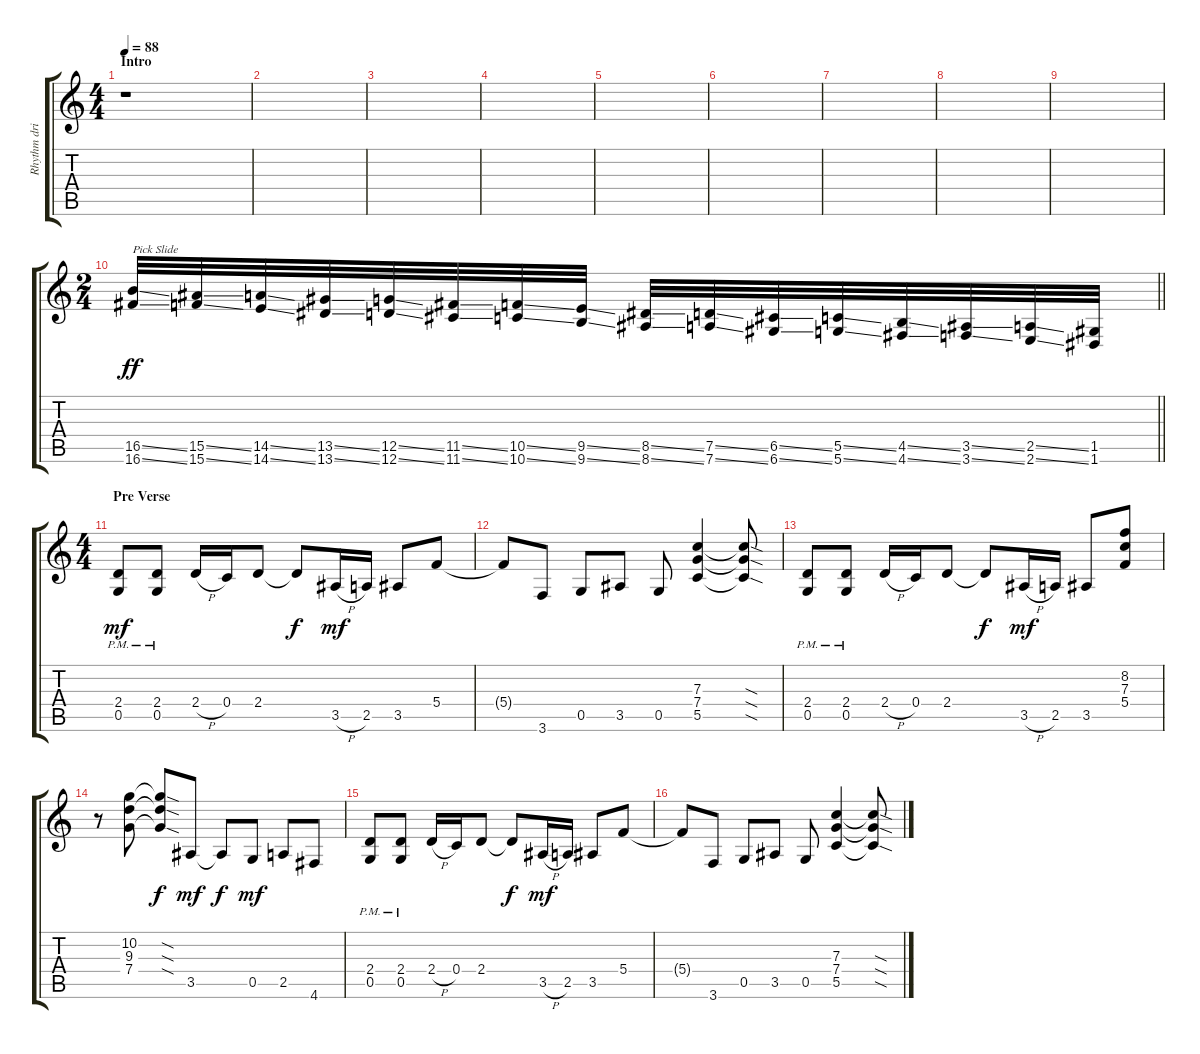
\track ("Rhythm drive 1" "Rhythm dri") {instrument distortionguitar}
\staff {score tabs}
\tuning (D4 A3 F3 C3 G2 D2) {hide}
\ts (4 4)
\section ("" "Intro")
\tempo 88
\clef g2
\ks c
r.1{dy ff instrument distortionguitar} |
|
|
|
|
|
|
|
|
\ts (2 4)
\barLineRight lightlight
(16.5{ss} 16.6{ss}).32{txt "Pick Slide"} (15.5{ss} 15.6{ss}).32 (14.5{ss} 14.6{ss}).32 (13.5{ss} 13.6{ss}).32 (12.5{ss} 12.6{ss}).32 (11.5{ss} 11.6{ss}).32 (10.5{ss} 10.6{ss}).32 (9.5{ss} 9.6{ss}).32 (8.5{ss} 8.6{ss}).32 (7.5{ss} 7.6{ss}).32 (6.5{ss} 6.6{ss}).32 (5.5{ss} 5.6{ss}).32 (4.5{ss} 4.6{ss}).32 (3.5{ss} 3.6{ss}).32 (2.5{ss} 2.6{ss}).32 (1.5 1.6).32 |
\ts (4 4)
\section ("" "Pre Verse")
(2.4{pm} 0.5{pm}).8{dy mf} (2.4{pm} 0.5{pm}).8 2.4{h}.16 0.4.16 2.4.8 2.4{t}.8{dy f} 3.5{h}.16{dy mf} 2.5.16 3.5.8 5.4.8 |
5.4{t}.8 3.6.8 0.5.8 3.5.8 0.5.8 (7.3 7.4 5.5).4 (7.3{sod t} 7.4{sod t} 5.5{sod t}).8 |
(2.4{pm} 0.5{pm}).8 (2.4{pm} 0.5{pm}).8 2.4{h}.16 0.4.16 2.4.8 2.4{t}.8{dy f} 3.5{h}.16{dy mf} 2.5.16 3.5.8 (8.2 7.3 5.4).8 |
r.8 (10.2 9.3 7.4).8 (10.2{sod t} 9.3{sod t} 7.4{sod t}).8{dy f} 3.5.8{dy mf} 3.5{t}.8{dy f} 0.5.8{dy mf} 2.5.8 4.6.8 |
(2.4{pm} 0.5{pm}).8 (2.4{pm} 0.5{pm}).8 2.4{h}.16 0.4.16 2.4.8 2.4{t}.8{dy f} 3.5{h}.16{dy mf} 2.5.16 3.5.8 5.4.8 |
5.4{t}.8 3.6.8 0.5.8 3.5.8 0.5.8 (7.3 7.4 5.5).4 (7.3{sod t} 7.4{sod t} 5.5{sod t}).8
